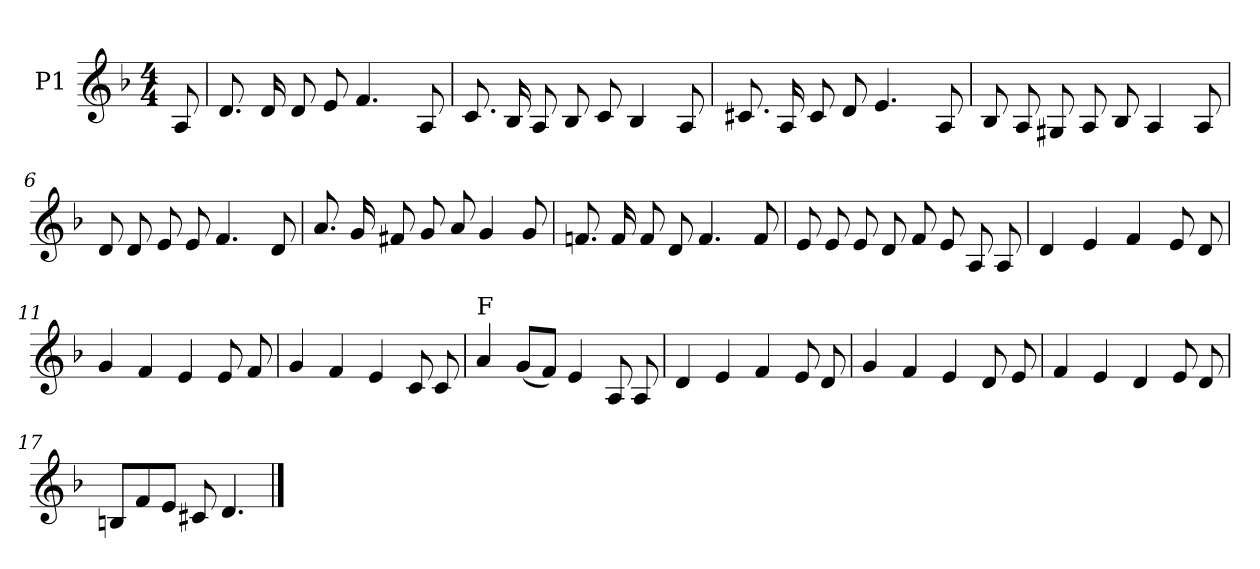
**kern
*part1
*staff1
*I"P1
!!LO:PB:g=z
*clefG2
*k[b-]
*F:
*M4/4
=1
8Ai/
=2
8.di/
16di/
8di/
8ei/
4.fi/
8Ai/
=3
8.ci/
16B-i/
8Ai/
8B-i/
8ci/
4B-i/
8Ai/
=4
8.c#Xi/
16Ai/
8c#i/
8di/
4.ei/
8Ai/
!!LO:LB:g=z
=5
8B-i/
8Ai/
8G#Xi/
8Ai/
8B-i/
4Ai/
8Ai/
=6
8di/
8di/
8ei/
8ei/
4.fi/
8di/
=7
8.ai/
16gi/
8f#Xi/
8gi/
8ai/
4gi/
8gi/
!!LO:LB:g=z
=8
8.fni/
16fi/
8fi/
8di/
4.fi/
8fi/
=9
8ei/
8ei/
8ei/
8di/
8fi/
8ei/
8Ai/
8Ai/
=10
4di/
4ei/
4fi/
8ei/
8di/
=11
4gi/
4fi/
4ei/
8ei/
8fi/
!!LO:LB:g=z
=12
4gi/
4fi/
4ei/
8ci/
8ci/
=13
!LO:TX:a:t=F
4ai/
(8gi/L
8fi/J)
4ei/
8Ai/
8Ai/
=14
4di/
4ei/
4fi/
8ei/
8di/
!!LO:LB:g=z
=15
4gi/
4fi/
4ei/
8di/
8ei/
=16
4fi/
4ei/
4di/
8ei/
8di/
=17
8Bni/L
8fi/
8ei/J
8c#Xi/
4.di/
==
*-
